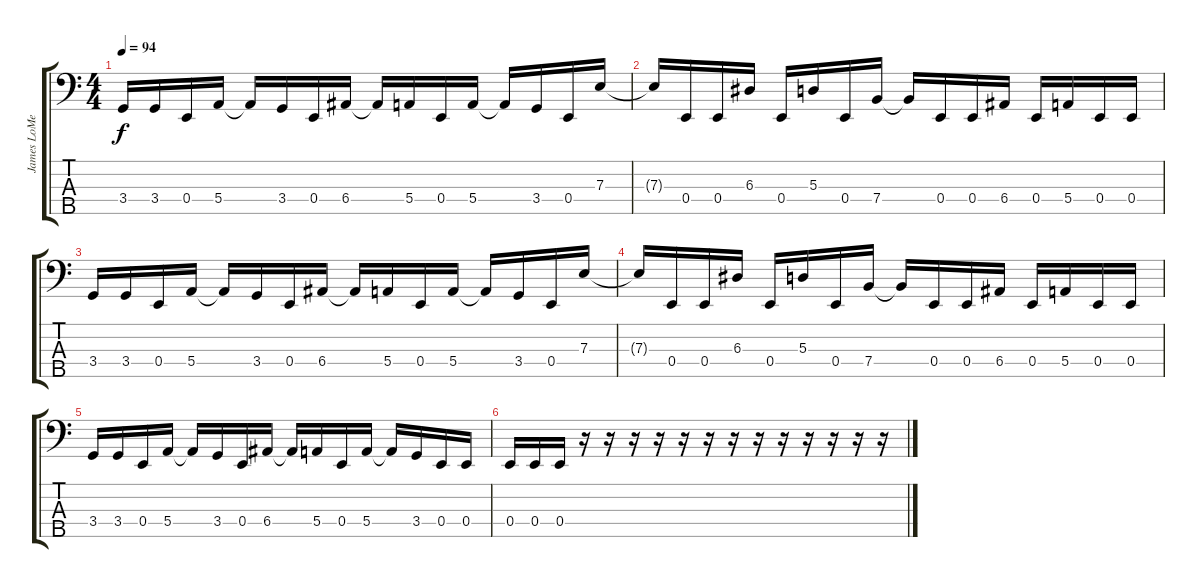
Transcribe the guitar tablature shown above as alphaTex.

\track ("James LoMenzo" "James LoMe") {instrument electricbassfinger}
\staff {score tabs}
\tuning (G2 D2 A1 E1 B0) {hide}
\ts (4 4)
\tempo 94
\clef f4
\ks c
3.4.16{dy f} 3.4.16 0.4.16 5.4.16 5.4{t}.16 3.4.16 0.4.16 6.4.16 6.4{t}.16 5.4.16 0.4.16 5.4.16 5.4{t}.16 3.4.16 0.4.16 7.3.16 |
7.3{t}.16 0.4.16 0.4.16 6.3.16 0.4.16 5.3.16 0.4.16 7.4.16 7.4{t}.16 0.4.16 0.4.16 6.4.16 0.4.16 5.4.16 0.4.16 0.4.16 |
3.4.16 3.4.16 0.4.16 5.4.16 5.4{t}.16 3.4.16 0.4.16 6.4.16 6.4{t}.16 5.4.16 0.4.16 5.4.16 5.4{t}.16 3.4.16 0.4.16 7.3.16 |
7.3{t}.16 0.4.16 0.4.16 6.3.16 0.4.16 5.3.16 0.4.16 7.4.16 7.4{t}.16 0.4.16 0.4.16 6.4.16 0.4.16 5.4.16 0.4.16 0.4.16 |
3.4.16 3.4.16 0.4.16 5.4.16 5.4{t}.16 3.4.16 0.4.16 6.4.16 6.4{t}.16 5.4.16 0.4.16 5.4.16 5.4{t}.16 3.4.16 0.4.16 0.4.16 |
0.4.16 0.4.16 0.4.16 r.16 r.16 r.16 r.16 r.16 r.16 r.16 r.16 r.16 r.16 r.16 r.16 r.16
